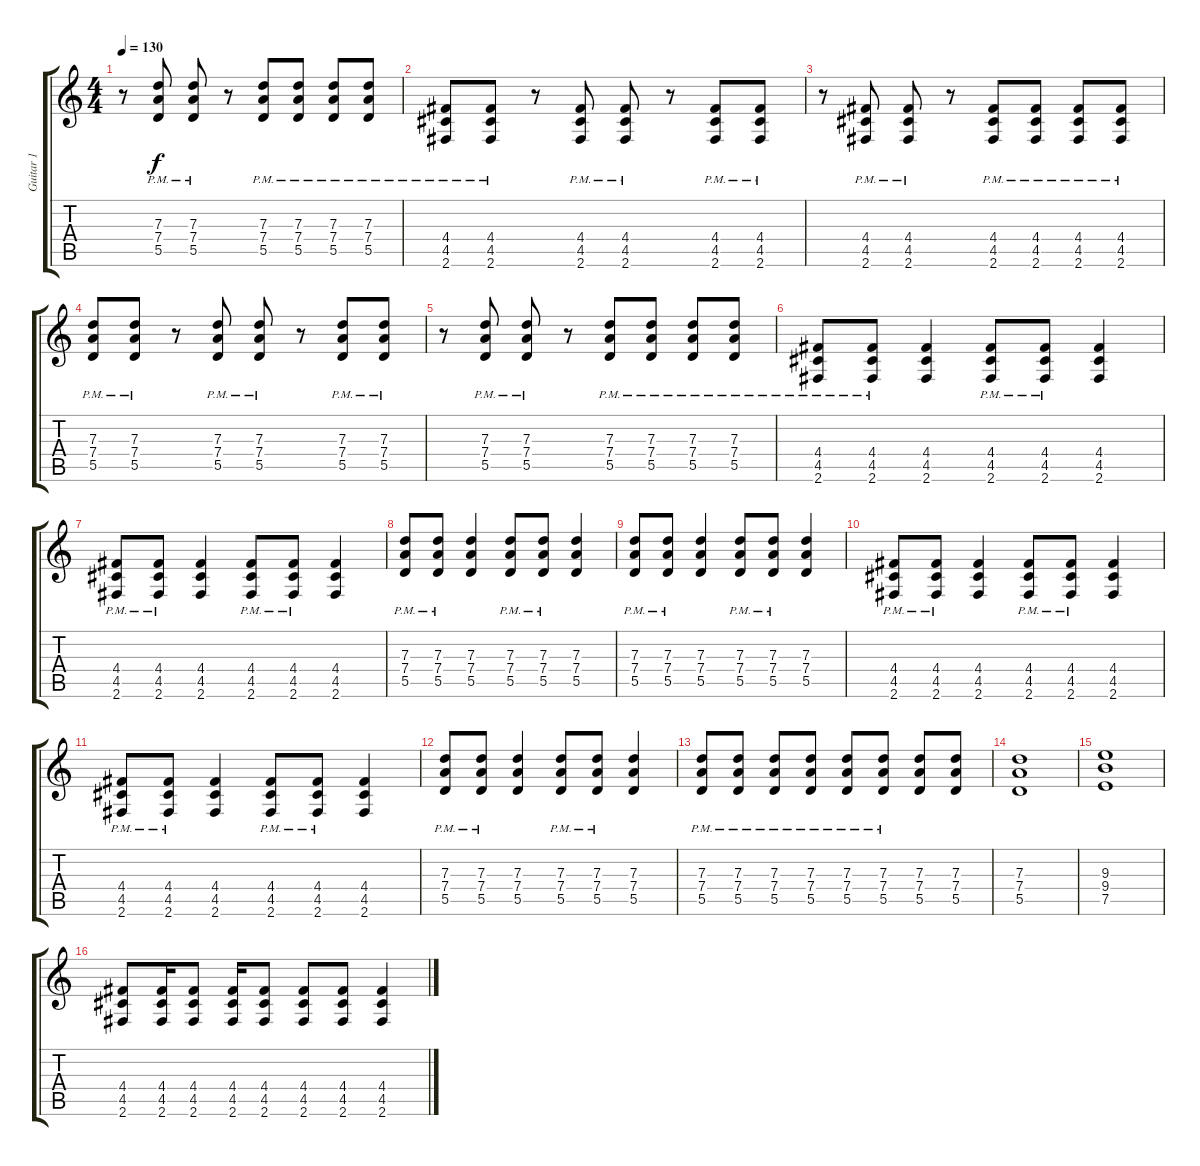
\track ("Guitar 1" "Guitar 1") {instrument distortionguitar}
\staff {score tabs}
\tuning (E4 B3 G3 D3 A2 E2) {hide}
\ts (4 4)
\tempo 130
\clef g2
\ks c
r.8{dy f} (7.3 7.4{pm} 5.5{pm}).8 (7.3 7.4{pm} 5.5{pm}).8 r.8 (7.3 7.4{pm} 5.5{pm}).8 (7.3 7.4{pm} 5.5{pm}).8 (7.3 7.4{pm} 5.5{pm}).8 (7.3 7.4{pm} 5.5{pm}).8 |
(4.4{pm} 4.5{pm} 2.6{pm}).8 (4.4{pm} 4.5{pm} 2.6{pm}).8 r.8 (4.4{pm} 4.5{pm} 2.6{pm}).8 (4.4{pm} 4.5{pm} 2.6{pm}).8 r.8 (4.4{pm} 4.5{pm} 2.6{pm}).8 (4.4{pm} 4.5{pm} 2.6{pm}).8 |
r.8 (4.4{pm} 4.5{pm} 2.6{pm}).8 (4.4{pm} 4.5{pm} 2.6{pm}).8 r.8 (4.4{pm} 4.5{pm} 2.6{pm}).8 (4.4{pm} 4.5{pm} 2.6{pm}).8 (4.4{pm} 4.5{pm} 2.6{pm}).8 (4.4{pm} 4.5{pm} 2.6{pm}).8 |
(7.3 7.4{pm} 5.5{pm}).8 (7.3 7.4{pm} 5.5{pm}).8 r.8 (7.3 7.4{pm} 5.5{pm}).8 (7.3 7.4{pm} 5.5{pm}).8 r.8 (7.3 7.4{pm} 5.5{pm}).8 (7.3 7.4{pm} 5.5{pm}).8 |
r.8 (7.3 7.4{pm} 5.5{pm}).8 (7.3 7.4{pm} 5.5{pm}).8 r.8 (7.3 7.4{pm} 5.5{pm}).8 (7.3 7.4{pm} 5.5{pm}).8 (7.3 7.4{pm} 5.5{pm}).8 (7.3 7.4{pm} 5.5{pm}).8 |
(4.4{pm} 4.5{pm} 2.6{pm}).8 (4.4{pm} 4.5{pm} 2.6{pm}).8 (4.4 4.5 2.6).4 (4.4{pm} 4.5{pm} 2.6{pm}).8 (4.4{pm} 4.5{pm} 2.6{pm}).8 (4.4 4.5 2.6).4 |
(4.4{pm} 4.5{pm} 2.6{pm}).8 (4.4{pm} 4.5{pm} 2.6{pm}).8 (4.4 4.5 2.6).4 (4.4{pm} 4.5{pm} 2.6{pm}).8 (4.4{pm} 4.5{pm} 2.6{pm}).8 (4.4 4.5 2.6).4 |
(7.3 7.4{pm} 5.5{pm}).8 (7.3 7.4{pm} 5.5{pm}).8 (7.3 7.4 5.5).4 (7.3 7.4{pm} 5.5{pm}).8 (7.3 7.4{pm} 5.5{pm}).8 (7.3 7.4 5.5).4 |
(7.3 7.4{pm} 5.5{pm}).8 (7.3 7.4{pm} 5.5{pm}).8 (7.3 7.4 5.5).4 (7.3 7.4{pm} 5.5{pm}).8 (7.3 7.4{pm} 5.5{pm}).8 (7.3 7.4 5.5).4 |
(4.4{pm} 4.5{pm} 2.6{pm}).8 (4.4{pm} 4.5{pm} 2.6{pm}).8 (4.4 4.5 2.6).4 (4.4{pm} 4.5{pm} 2.6{pm}).8 (4.4{pm} 4.5{pm} 2.6{pm}).8 (4.4 4.5 2.6).4 |
(4.4{pm} 4.5{pm} 2.6{pm}).8 (4.4{pm} 4.5{pm} 2.6{pm}).8 (4.4 4.5 2.6).4 (4.4{pm} 4.5{pm} 2.6{pm}).8 (4.4{pm} 4.5{pm} 2.6{pm}).8 (4.4 4.5 2.6).4 |
(7.3 7.4{pm} 5.5{pm}).8 (7.3 7.4{pm} 5.5{pm}).8 (7.3 7.4 5.5).4 (7.3 7.4{pm} 5.5{pm}).8 (7.3 7.4{pm} 5.5{pm}).8 (7.3 7.4 5.5).4 |
(7.3{pm} 7.4{pm} 5.5{pm}).8 (7.3{pm} 7.4{pm} 5.5{pm}).8 (7.3{pm} 7.4{pm} 5.5{pm}).8 (7.3{pm} 7.4{pm} 5.5{pm}).8 (7.3{pm} 7.4{pm} 5.5{pm}).8 (7.3{pm} 7.4{pm} 5.5{pm}).8 (7.3 7.4 5.5).8 (7.3 7.4 5.5).8 |
(7.3 7.4 5.5).1 |
(9.3 9.4 7.5).1 |
(4.4 4.5 2.6).8 (4.4 4.5 2.6).16 (4.4 4.5 2.6).8 (4.4 4.5 2.6).16 (4.4 4.5 2.6).8 (4.4 4.5 2.6).8 (4.4 4.5 2.6).8 (4.4 4.5 2.6).4
